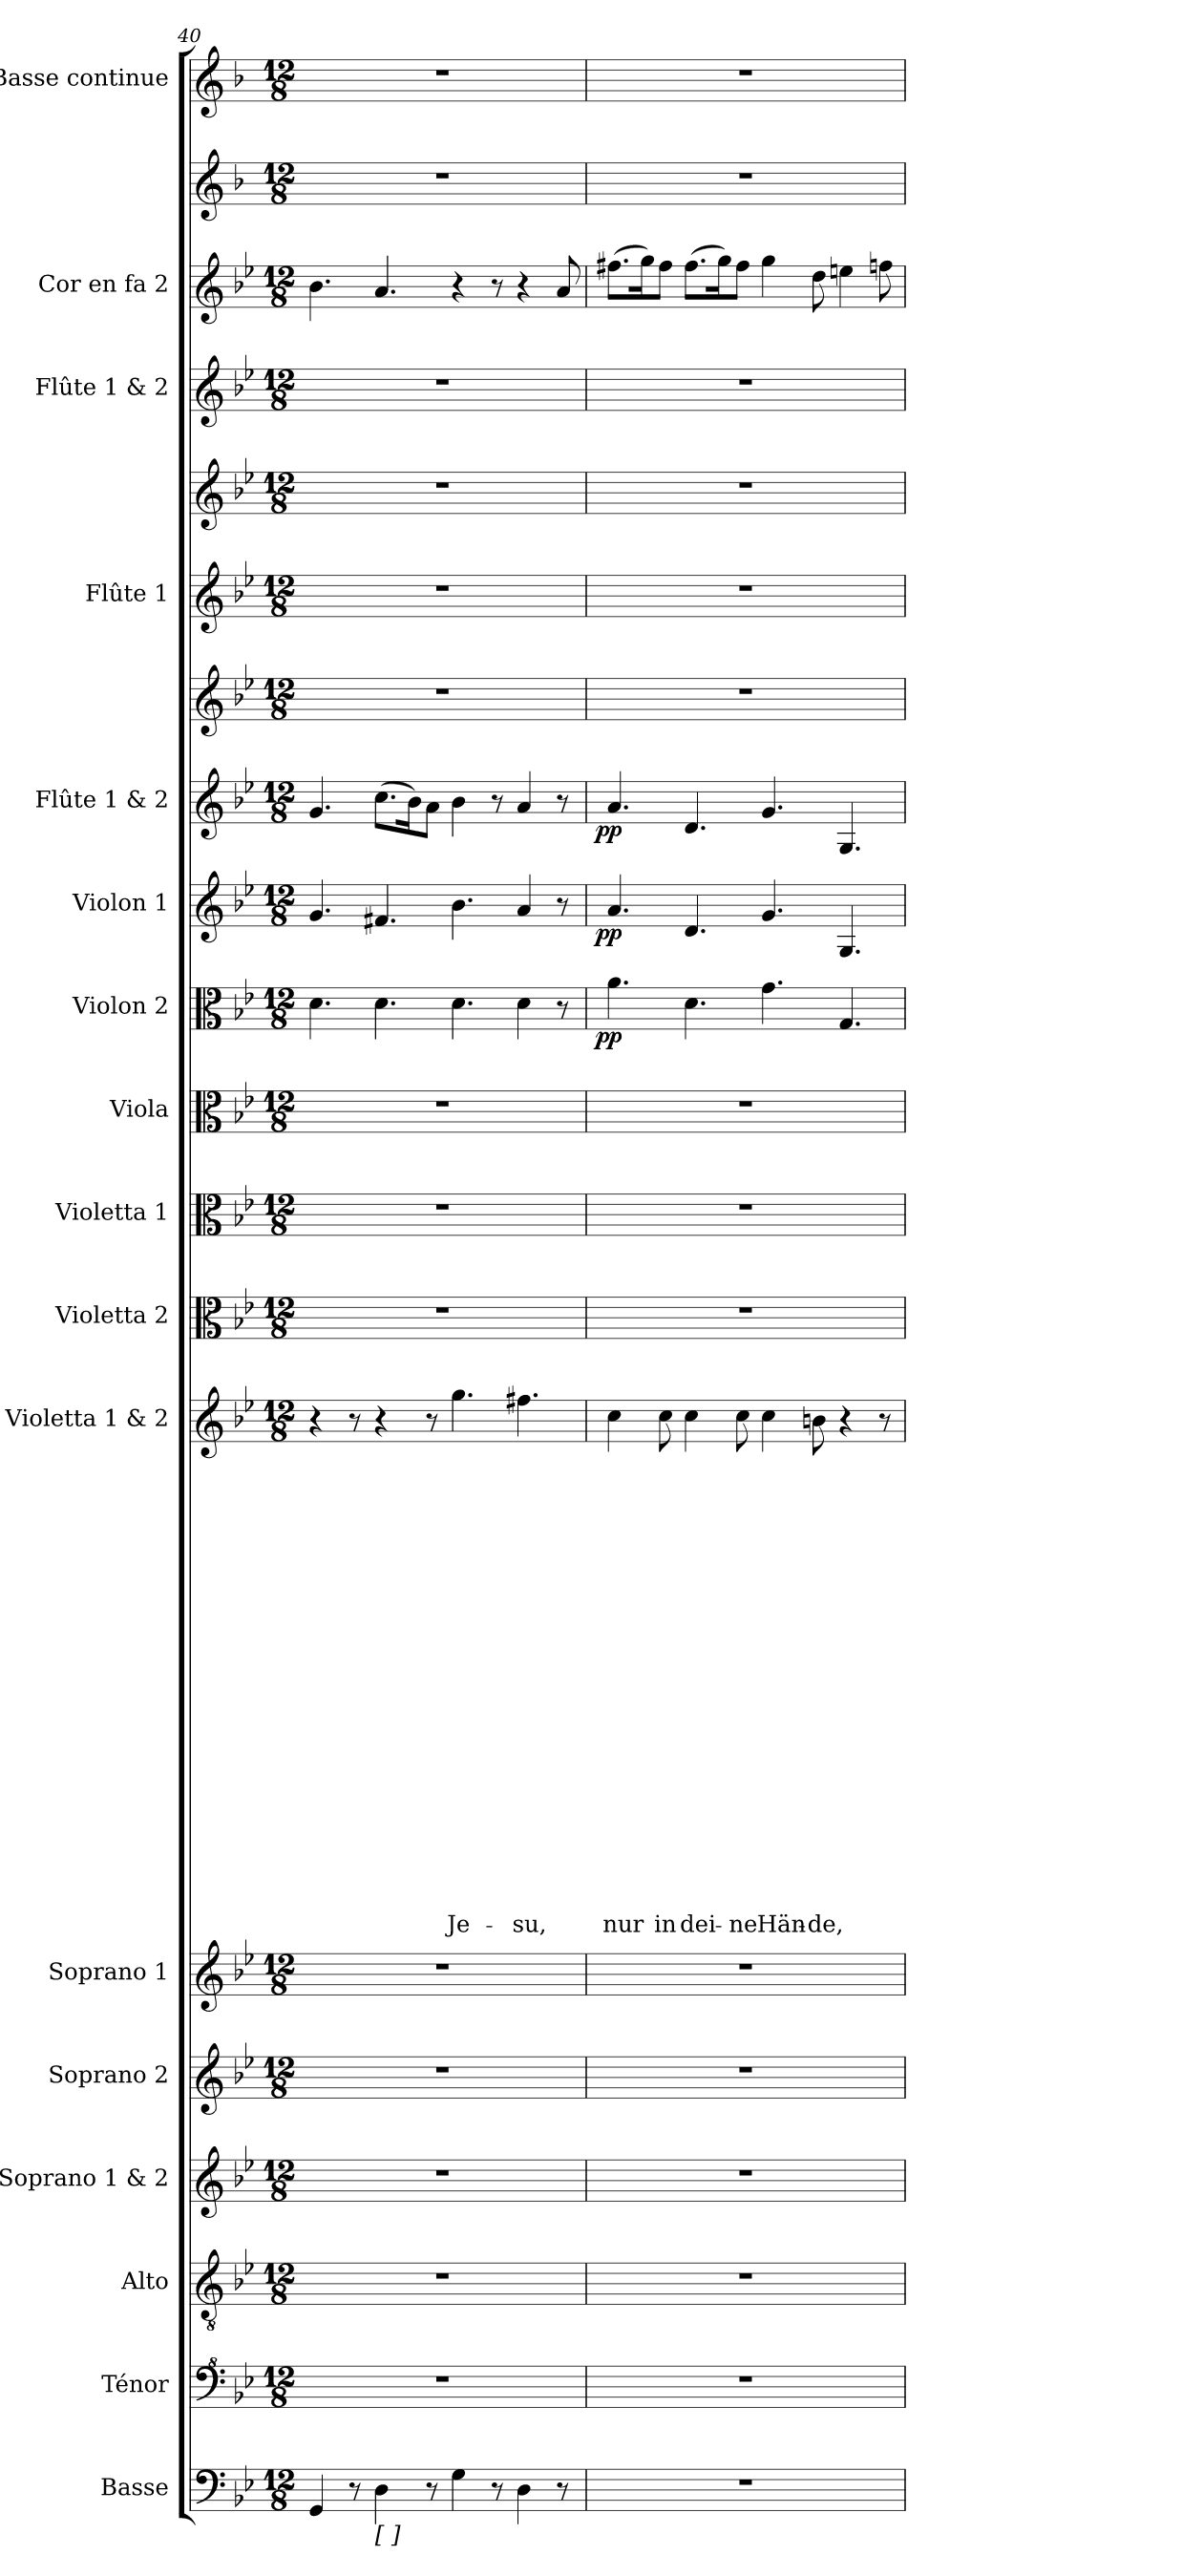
**kern	**kern	**kern	**kern	**kern	**kern	**kern	**text	**text	**text	**text	**text	**text	**text	**text	**text	**text	**text	**text	**text	**text	**text	**text	**text	**text	**text	**text	**text	**kern	**kern	**kern	**kern	**dynam	**kern	**dynam	**kern	**kern	**dynam	**kern	**kern	**kern	**kern	**kern	**kern
*part17	*part16	*part15	*part14	*part13	*part12	*part11	*part11	*part11	*part11	*part11	*part11	*part11	*part11	*part11	*part11	*part11	*part11	*part11	*part11	*part11	*part11	*part11	*part11	*part11	*part11	*part11	*part11	*part10	*part9	*part8	*part7	*part7	*part6	*part6	*part5	*part5	*part5	*part4	*part4	*part3	*part2	*part2	*part1
*staff20	*staff19	*staff18	*staff17	*staff16	*staff15	*staff14	*staff14	*staff14	*staff14	*staff14	*staff14	*staff14	*staff14	*staff14	*staff14	*staff14	*staff14	*staff14	*staff14	*staff14	*staff14	*staff14	*staff14	*staff14	*staff14	*staff14	*staff14	*staff13	*staff12	*staff11	*staff10	*staff10	*staff9	*staff9	*staff8	*staff7	*staff7/8	*staff6	*staff5	*staff4	*staff3	*staff2	*staff1
*I"Basse	*I"Ténor	*I"Alto	*I"Soprano 1 & 2	*I"Soprano 2	*I"Soprano 1	*I"Violetta 1 & 2	*	*	*	*	*	*	*	*	*	*	*	*	*	*	*	*	*	*	*	*	*	*I"Violetta 2	*I"Violetta 1	*I"Viola	*I"Violon 2	*	*I"Violon 1	*	*I"Flûte 1 & 2	*	*	*I"Flûte 1	*	*I"Flûte 1 & 2	*I"Cor en fa 2	*	*I"Basse continue
*I'Bas	*I'T	*I'A	*I'Pno	*I'S 2	*I'S 1	*	*	*	*	*	*	*	*	*	*	*	*	*	*	*	*	*	*	*	*	*	*	*I'Vta 2	*I'Vta 1	*I'Vla	*I'Vln 2	*	*I'Vln 1	*	*I'Vln 1	*	*	*I'Fl 1	*	*	*I'Cor 2	*	*I'BC
*clefF4	*clefF^4	*clefGv2	*clefG2	*clefG2	*clefG2	*clefG2	*	*	*	*	*	*	*	*	*	*	*	*	*	*	*	*	*	*	*	*	*	*clefC3	*clefC3	*clefC3	*clefC3	*	*clefG2	*	*clefG2	*clefG2	*	*clefG2	*clefG2	*clefG2	*clefG2	*clefG2	*clefG2
*ITrd7c12	*	*	*	*	*	*	*	*	*	*	*	*	*	*	*	*	*	*	*	*	*	*	*	*	*	*	*	*	*	*	*	*	*	*	*	*	*	*	*	*	*	*ITrd4c7	*ITrd4c7
*k[b-e-]	*k[b-e-]	*k[b-e-]	*k[b-e-]	*k[b-e-]	*k[b-e-]	*k[b-e-]	*	*	*	*	*	*	*	*	*	*	*	*	*	*	*	*	*	*	*	*	*	*k[b-e-]	*k[b-e-]	*k[b-e-]	*k[b-e-]	*	*k[b-e-]	*	*k[b-e-]	*k[b-e-]	*	*k[b-e-]	*k[b-e-]	*k[b-e-]	*k[b-e-]	*k[b-e-]	*k[b-e-]
*B-:	*B-:	*B-:	*B-:	*B-:	*B-:	*B-:	*	*	*	*	*	*	*	*	*	*	*	*	*	*	*	*	*	*	*	*	*	*B-:	*B-:	*B-:	*B-:	*	*B-:	*	*B-:	*B-:	*	*B-:	*B-:	*B-:	*B-:	*B-:	*B-:
*M12/8	*M12/8	*M12/8	*M12/8	*M12/8	*M12/8	*M12/8	*	*	*	*	*	*	*	*	*	*	*	*	*	*	*	*	*	*	*	*	*	*M12/8	*M12/8	*M12/8	*M12/8	*	*M12/8	*	*M12/8	*M12/8	*	*M12/8	*M12/8	*M12/8	*M12/8	*M12/8	*M12/8
=40	=40	=40	=40	=40	=40	=40	=40	=40	=40	=40	=40	=40	=40	=40	=40	=40	=40	=40	=40	=40	=40	=40	=40	=40	=40	=40	=40	=40	=40	=40	=40	=40	=40	=40	=40	=40	=40	=40	=40	=40	=40	=40	=40
4GGG/	1.r	1.r	1.r	1.r	1.r	4r	.	.	.	.	.	.	.	.	.	.	.	.	.	.	.	.	.	.	.	.	.	1.r	1.r	1.r	4.d\	.	4.g/	.	4.g/	1.r	.	1.r	1.r	1.r	4.b-\	1.r	1.r
8r	.	.	.	.	.	8r	.	.	.	.	.	.	.	.	.	.	.	.	.	.	.	.	.	.	.	.	.	.	.	.	.	.	.	.	.	.	.	.	.	.	.	.	.
!LO:TX:b:t=[ ]	!	!	!	!	!	!	!	!	!	!	!	!	!	!	!	!	!	!	!	!	!	!	!	!	!	!	!	!	!	!	!	!	!	!	!	!	!	!	!	!	!	!	!
4DD\	.	.	.	.	.	4r	.	.	.	.	.	.	.	.	.	.	.	.	.	.	.	.	.	.	.	.	.	.	.	.	4.d\	.	4.f#X/	.	(>8.cc\L	.	.	.	.	.	4.a/	.	.
.	.	.	.	.	.	.	.	.	.	.	.	.	.	.	.	.	.	.	.	.	.	.	.	.	.	.	.	.	.	.	.	.	.	.	16b-\k)	.	.	.	.	.	.	.	.
8r	.	.	.	.	.	8r	.	.	.	.	.	.	.	.	.	.	.	.	.	.	.	.	.	.	.	.	.	.	.	.	.	.	.	.	8a\J	.	.	.	.	.	.	.	.
4GG\	.	.	.	.	.	4.gg\	.	.	.	.	.	.	.	.	.	.	.	.	.	.	.	.	.	.	.	.	Je-	.	.	.	4.d\	.	4.b-\	.	4b-\	.	.	.	.	.	4r	.	.
8r	.	.	.	.	.	.	.	.	.	.	.	.	.	.	.	.	.	.	.	.	.	.	.	.	.	.	.	.	.	.	.	.	.	.	8r	.	.	.	.	.	8r	.	.
4DD\	.	.	.	.	.	4.ff#X\	.	.	.	.	.	.	.	.	.	.	.	.	.	.	.	.	.	.	.	.	-su,	.	.	.	4d\	.	4a/	.	4a/	.	.	.	.	.	4r	.	.
8r	.	.	.	.	.	.	.	.	.	.	.	.	.	.	.	.	.	.	.	.	.	.	.	.	.	.	.	.	.	.	8r	.	8r	.	8r	.	.	.	.	.	8a/	.	.
=41	=41	=41	=41	=41	=41	=41	=41	=41	=41	=41	=41	=41	=41	=41	=41	=41	=41	=41	=41	=41	=41	=41	=41	=41	=41	=41	=41	=41	=41	=41	=41	=41	=41	=41	=41	=41	=41	=41	=41	=41	=41	=41	=41
!	!	!	!	!	!	!	!	!	!	!	!	!	!	!	!	!	!	!	!	!	!	!	!	!	!	!	!	!	!	!	!	!LO:DY:b:cj	!	!LO:DY:b:cj	!	!	!LO:DY:b=2:cj	!	!	!	!	!	!
1.r	1.r	1.r	1.r	1.r	1.r	4cc\	.	.	.	.	.	.	.	.	.	.	.	.	.	.	.	.	.	.	.	.	nur	1.r	1.r	1.r	4.a\	pp	4.a/	pp	4.a/	1.r	pp	1.r	1.r	1.r	(>8.ff#X\L	1.r	1.r
.	.	.	.	.	.	.	.	.	.	.	.	.	.	.	.	.	.	.	.	.	.	.	.	.	.	.	.	.	.	.	.	.	.	.	.	.	.	.	.	.	16gg\k)	.	.
.	.	.	.	.	.	8cc\	.	.	.	.	.	.	.	.	.	.	.	.	.	.	.	.	.	.	.	.	in	.	.	.	.	.	.	.	.	.	.	.	.	.	8ff#\J	.	.
.	.	.	.	.	.	4cc\	.	.	.	.	.	.	.	.	.	.	.	.	.	.	.	.	.	.	.	.	dei-	.	.	.	4.d\	.	4.d/	.	4.d/	.	.	.	.	.	(>8.ff#\L	.	.
.	.	.	.	.	.	.	.	.	.	.	.	.	.	.	.	.	.	.	.	.	.	.	.	.	.	.	.	.	.	.	.	.	.	.	.	.	.	.	.	.	16gg\k)	.	.
.	.	.	.	.	.	8cc\	.	.	.	.	.	.	.	.	.	.	.	.	.	.	.	.	.	.	.	.	-ne	.	.	.	.	.	.	.	.	.	.	.	.	.	8ff#\J	.	.
.	.	.	.	.	.	4cc\	.	.	.	.	.	.	.	.	.	.	.	.	.	.	.	.	.	.	.	.	Hän-	.	.	.	4.g\	.	4.g/	.	4.g/	.	.	.	.	.	4gg\	.	.
.	.	.	.	.	.	8bn\	.	.	.	.	.	.	.	.	.	.	.	.	.	.	.	.	.	.	.	.	-de,	.	.	.	.	.	.	.	.	.	.	.	.	.	8dd\	.	.
.	.	.	.	.	.	4r	.	.	.	.	.	.	.	.	.	.	.	.	.	.	.	.	.	.	.	.	.	.	.	.	4.G/	.	4.G/	.	4.G/	.	.	.	.	.	4een\	.	.
.	.	.	.	.	.	8r	.	.	.	.	.	.	.	.	.	.	.	.	.	.	.	.	.	.	.	.	.	.	.	.	.	.	.	.	.	.	.	.	.	.	8ffn\	.	.
=	=	=	=	=	=	=	=	=	=	=	=	=	=	=	=	=	=	=	=	=	=	=	=	=	=	=	=	=	=	=	=	=	=	=	=	=	=	=	=	=	=	=	=
*-	*-	*-	*-	*-	*-	*-	*-	*-	*-	*-	*-	*-	*-	*-	*-	*-	*-	*-	*-	*-	*-	*-	*-	*-	*-	*-	*-	*-	*-	*-	*-	*-	*-	*-	*-	*-	*-	*-	*-	*-	*-	*-	*-
